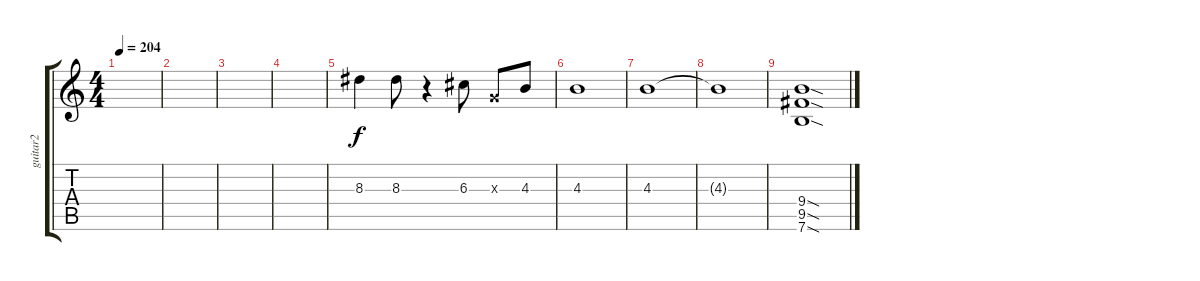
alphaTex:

\track ("guitar2" "guitar2") {instrument distortionguitar}
\staff {score tabs}
\tuning (E4 B3 G3 D3 A2 E2) {hide}
\ts (4 4)
\tempo 204
\clef g2
\ks c
|
|
|
|
8.3.4 8.3.8 r.4 6.3.8 0.3{x}.8 4.3.8 |
4.3.1 |
4.3.1 |
4.3{t}.1 |
(9.4{sod} 9.5{sod} 7.6{sod}).1
